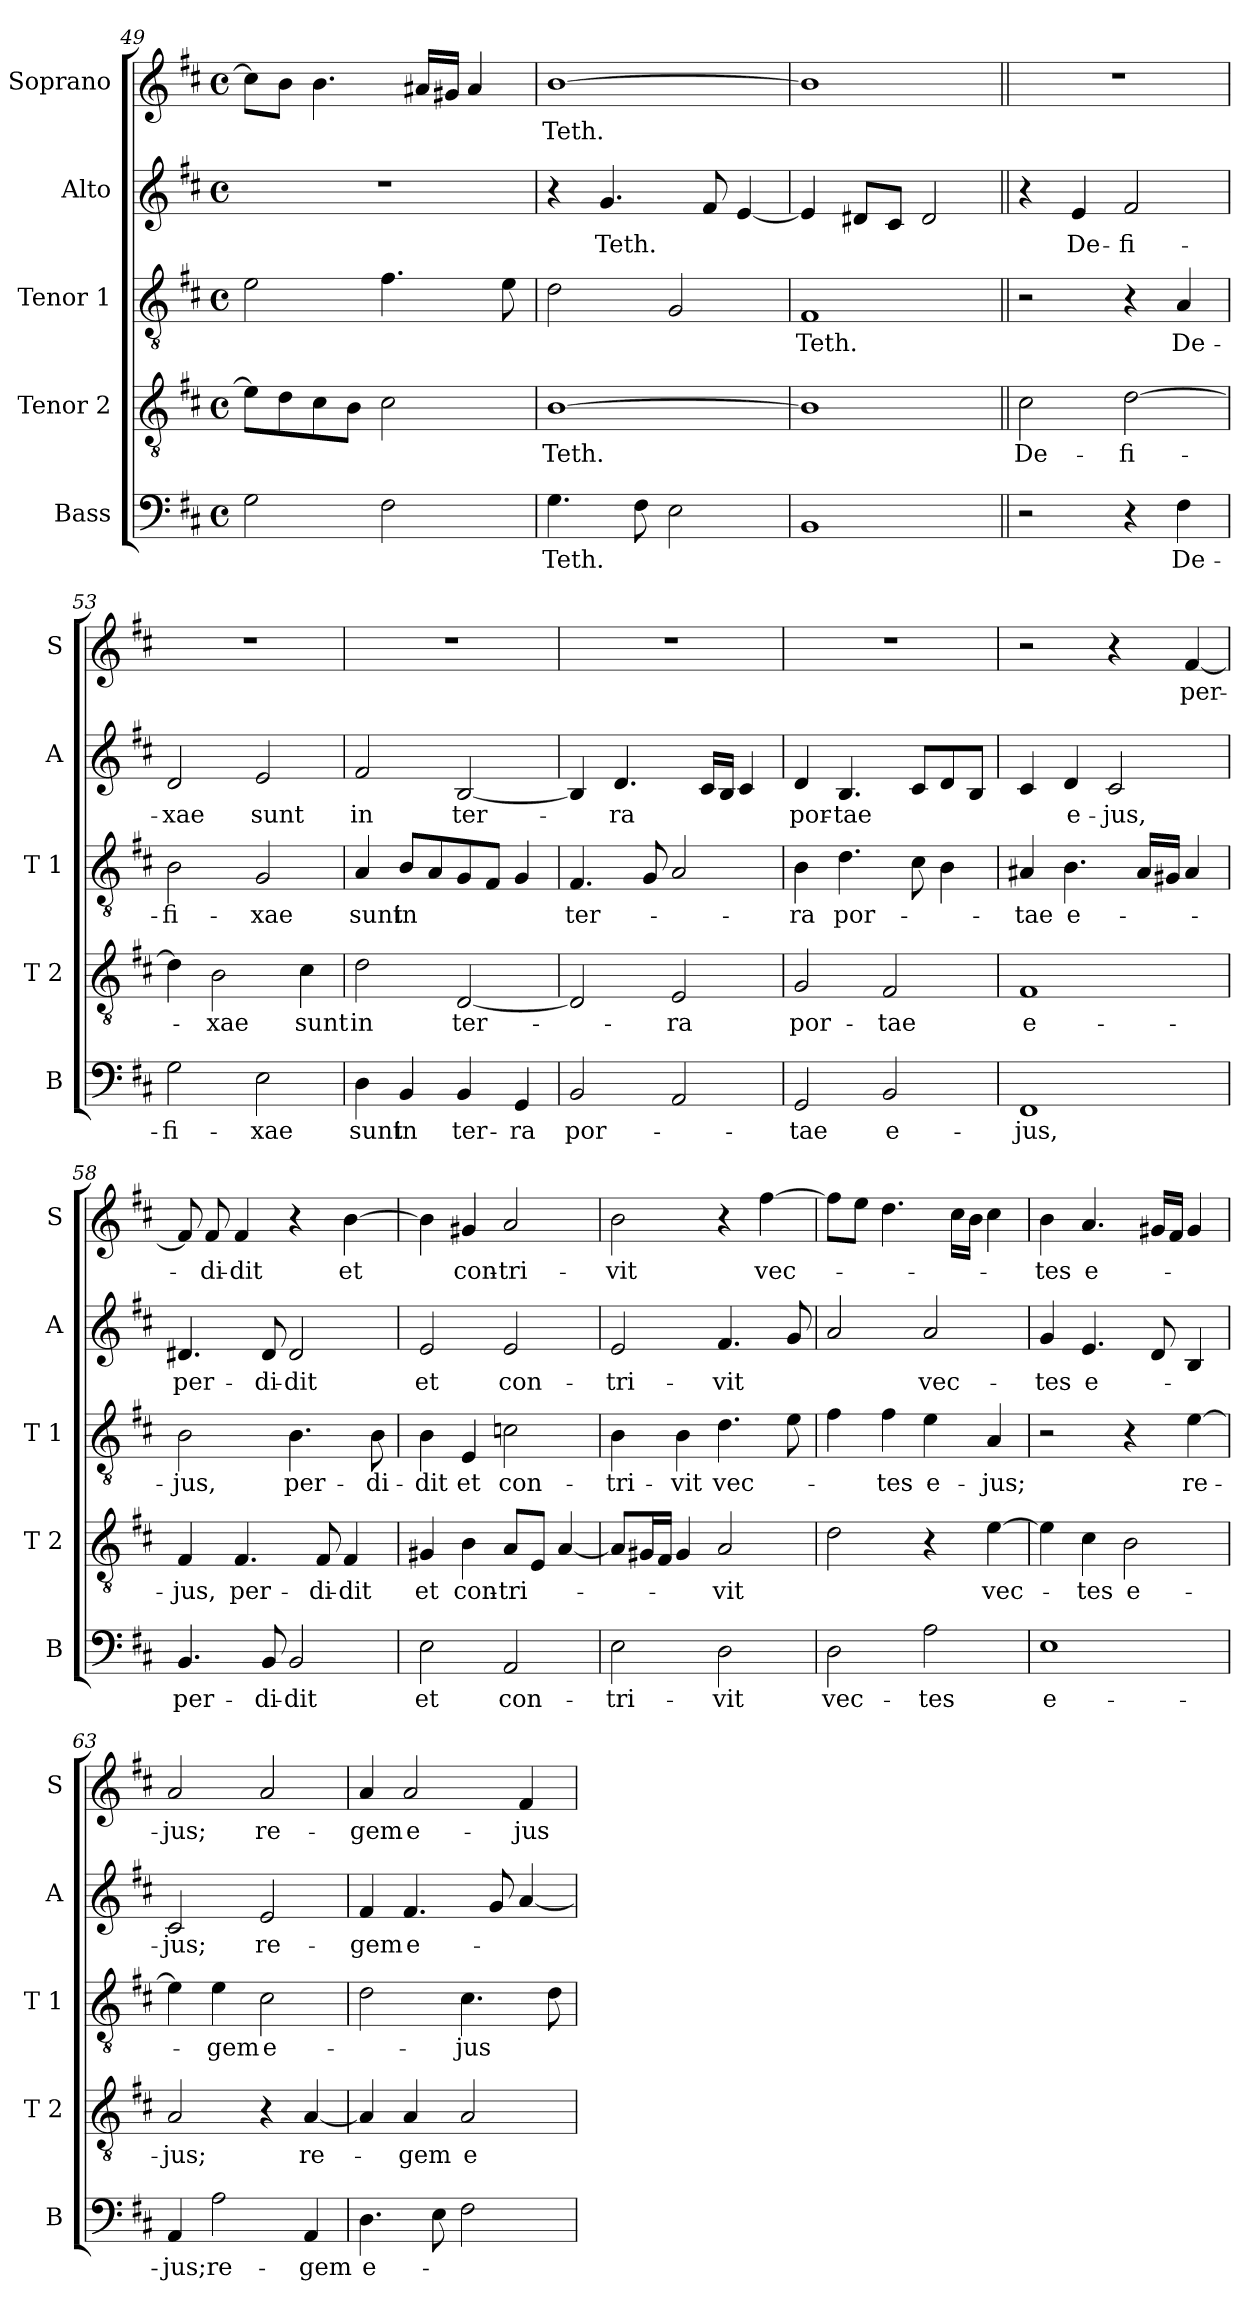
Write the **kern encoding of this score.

**kern	**text	**kern	**text	**kern	**text	**kern	**text	**kern	**text
*part5	*part5	*part4	*part4	*part3	*part3	*part2	*part2	*part1	*part1
*staff5	*staff5	*staff4	*staff4	*staff3	*staff3	*staff2	*staff2	*staff1	*staff1
*I"Bass	*	*I"Tenor 2	*	*I"Tenor 1	*	*I"Alto	*	*I"Soprano	*
*I'B	*	*I'T 2	*	*I'T 1	*	*I'A	*	*I'S	*
*clefF4	*	*clefGv2	*	*clefGv2	*	*clefG2	*	*clefG2	*
*k[f#c#]	*	*k[f#c#]	*	*k[f#c#]	*	*k[f#c#]	*	*k[f#c#]	*
*b:	*	*b:	*	*b:	*	*b:	*	*b:	*
*M4/4	*	*M4/4	*	*M4/4	*	*M4/4	*	*M4/4	*
*met(c)	*	*met(c)	*	*met(c)	*	*met(c)	*	*met(c)	*
=49	=49	=49	=49	=49	=49	=49	=49	=49	=49
2G\	.	8e\L]	.	2e\	.	1r	.	8cc#\L]	.
.	.	8d\	.	.	.	.	.	8b\J	.
.	.	8c#\	.	.	.	.	.	4.b\	.
.	.	8B\J	.	.	.	.	.	.	.
2F#\	.	2c#\	.	4.f#\	.	.	.	.	.
.	.	.	.	.	.	.	.	16a#X/LL	.
.	.	.	.	.	.	.	.	16g#X/JJ	.
.	.	.	.	.	.	.	.	4a#/	.
.	.	.	.	8e\	.	.	.	.	.
=50	=50	=50	=50	=50	=50	=50	=50	=50	=50
!	!LO:LY:b	!	!LO:LY:b	!	!	!	!	!	!LO:LY:b
4.G\	Teth.	[1B	Teth.	2d\	.	4r	.	[1b	Teth.
!	!	!	!	!	!	!	!LO:LY:b	!	!
.	.	.	.	.	.	4.g/	Teth.	.	.
8F#\	.	.	.	.	.	.	.	.	.
2E\	.	.	.	2G/	.	.	.	.	.
.	.	.	.	.	.	8f#/	.	.	.
.	.	.	.	.	.	[4e/	.	.	.
=51	=51	=51	=51	=51	=51	=51	=51	=51	=51
!	!	!	!	!	!LO:LY:b	!	!	!	!
1BB	.	1B]	.	1F#	Teth.	4e/]	.	1b]	.
.	.	.	.	.	.	8d#X/L	.	.	.
.	.	.	.	.	.	8c#/J	.	.	.
.	.	.	.	.	.	2d#/	.	.	.
!!LO:LB:g=z
=52||	=52||	=52||	=52||	=52||	=52||	=52||	=52||	=52||	=52||
!	!	!	!LO:LY:b	!	!	!	!	!	!
2r	.	2c#\	De-	2r	.	4r	.	1r	.
!	!	!	!	!	!	!	!LO:LY:b	!	!
.	.	.	.	.	.	4e/	De-	.	.
!	!	!	!LO:LY:b	!	!	!	!LO:LY:b	!	!
4r	.	[2d\	-fi-	4r	.	2f#/	-fi-	.	.
!	!LO:LY:b	!	!	!	!LO:LY:b	!	!	!	!
4F#\	De-	.	.	4A/	De-	.	.	.	.
=53	=53	=53	=53	=53	=53	=53	=53	=53	=53
!	!LO:LY:b	!	!	!	!LO:LY:b	!	!LO:LY:b	!	!
2G\	-fi-	4d\]	.	2B\	-fi-	2d/	-xae	1r	.
!	!	!	!LO:LY:b	!	!	!	!	!	!
.	.	2B\	-xae	.	.	.	.	.	.
!	!LO:LY:b	!	!	!	!LO:LY:b	!	!LO:LY:b	!	!
2E\	-xae	.	.	2G/	-xae	2e/	sunt	.	.
!	!	!	!LO:LY:b	!	!	!	!	!	!
.	.	4c#\	sunt	.	.	.	.	.	.
=54	=54	=54	=54	=54	=54	=54	=54	=54	=54
!	!LO:LY:b	!	!LO:LY:b	!	!LO:LY:b	!	!LO:LY:b	!	!
4D\	sunt	2d\	in	4A/	sunt	2f#/	in	1r	.
!	!LO:LY:b	!	!	!	!LO:LY:b	!	!	!	!
4BB/	in	.	.	8B/L	in	.	.	.	.
.	.	.	.	8A/	.	.	.	.	.
!	!LO:LY:b	!	!LO:LY:b	!	!	!	!LO:LY:b	!	!
4BB/	ter-	[2D/	ter-	8G/	.	[2B/	ter-	.	.
.	.	.	.	8F#/J	.	.	.	.	.
!	!LO:LY:b	!	!	!	!	!	!	!	!
4GG/	-ra	.	.	4G/	.	.	.	.	.
=55	=55	=55	=55	=55	=55	=55	=55	=55	=55
!	!LO:LY:b	!	!	!	!LO:LY:b	!	!	!	!
2BB/	por-	2D/]	.	4.F#/	ter-	4B/]	.	1r	.
!	!	!	!	!	!	!	!LO:LY:b	!	!
.	.	.	.	.	.	4.d/	-ra	.	.
.	.	.	.	8G/	.	.	.	.	.
!	!	!	!LO:LY:b	!	!	!	!	!	!
2AA/	.	2E/	-ra	2A/	.	.	.	.	.
.	.	.	.	.	.	16c#/LL	.	.	.
.	.	.	.	.	.	16B/JJ	.	.	.
.	.	.	.	.	.	4c#/	.	.	.
=56	=56	=56	=56	=56	=56	=56	=56	=56	=56
!	!LO:LY:b	!	!LO:LY:b	!	!LO:LY:b	!	!LO:LY:b	!	!
2GG/	-tae	2G/	por-	4B\	-ra	4d/	por-	1r	.
!	!	!	!	!	!LO:LY:b	!	!LO:LY:b	!	!
.	.	.	.	4.d\	por-	4.B/	-tae	.	.
!	!LO:LY:b	!	!LO:LY:b	!	!	!	!	!	!
2BB/	e-	2F#/	-tae	.	.	.	.	.	.
.	.	.	.	8c#\	.	8c#/L	.	.	.
.	.	.	.	4B\	.	8d/	.	.	.
.	.	.	.	.	.	8B/J	.	.	.
=57	=57	=57	=57	=57	=57	=57	=57	=57	=57
!	!LO:LY:b	!	!LO:LY:b	!	!LO:LY:b	!	!	!	!
1FF#	-jus,	1F#	e-	4A#X/	-tae	4c#/	.	2r	.
!	!	!	!	!	!LO:LY:b	!	!LO:LY:b	!	!
.	.	.	.	4.B\	e-	4d/	e-	.	.
!	!	!	!	!	!	!	!LO:LY:b	!	!
.	.	.	.	.	.	2c#/	-jus,	4r	.
.	.	.	.	16A#/LL	.	.	.	.	.
.	.	.	.	16G#X/JJ	.	.	.	.	.
!	!	!	!	!	!	!	!	!	!LO:LY:b
.	.	.	.	4A#/	.	.	.	[4f#/	per-
=58	=58	=58	=58	=58	=58	=58	=58	=58	=58
!	!LO:LY:b	!	!LO:LY:b	!	!LO:LY:b	!	!LO:LY:b	!	!
4.BB/	per-	4F#/	-jus,	2B\	-jus,	4.d#X/	per-	8f#/]	.
!	!	!	!	!	!	!	!	!	!LO:LY:b
.	.	.	.	.	.	.	.	8f#/	-di-
!	!	!	!LO:LY:b	!	!	!	!	!	!LO:LY:b
.	.	4.F#/	per-	.	.	.	.	4f#/	-dit
!	!LO:LY:b	!	!	!	!	!	!LO:LY:b	!	!
8BB/	-di-	.	.	.	.	8d#/	-di-	.	.
!	!LO:LY:b	!	!	!	!LO:LY:b	!	!LO:LY:b	!	!
2BB/	-dit	.	.	4.B\	per-	2d#/	-dit	4r	.
!	!	!	!LO:LY:b	!	!	!	!	!	!
.	.	8F#/	-di-	.	.	.	.	.	.
!	!	!	!LO:LY:b	!	!	!	!	!	!LO:LY:b
.	.	4F#/	-dit	.	.	.	.	[4b\	et
!	!	!	!	!	!LO:LY:b	!	!	!	!
.	.	.	.	8B\	-di-	.	.	.	.
!!LO:PB:g=z
=59	=59	=59	=59	=59	=59	=59	=59	=59	=59
!	!LO:LY:b	!	!LO:LY:b	!	!LO:LY:b	!	!LO:LY:b	!	!
2E\	et	4G#X/	et	4B\	-dit	2e/	et	4b\]	.
!	!	!	!LO:LY:b	!	!LO:LY:b	!	!	!	!LO:LY:b
.	.	4B\	con-	4E/	et	.	.	4g#X/	con-
!	!LO:LY:b	!	!LO:LY:b	!	!LO:LY:b	!	!LO:LY:b	!	!LO:LY:b
2AA/	con-	8A/L	-tri-	2cn\	con-	2e/	con-	2a/	-tri-
.	.	8E/J	.	.	.	.	.	.	.
.	.	[4A/	.	.	.	.	.	.	.
=60	=60	=60	=60	=60	=60	=60	=60	=60	=60
!	!LO:LY:b	!	!	!	!LO:LY:b	!	!LO:LY:b	!	!LO:LY:b
2E\	-tri-	8A/L]	.	4B\	-tri-	2e/	-tri-	2b\	-vit
.	.	16G#X/L	.	.	.	.	.	.	.
.	.	16F#/JJ	.	.	.	.	.	.	.
!	!	!	!	!	!LO:LY:b	!	!	!	!
.	.	4G#/	.	4B\	-vit	.	.	.	.
!	!LO:LY:b	!	!LO:LY:b	!	!LO:LY:b	!	!LO:LY:b	!	!
2D\	-vit	2A/	-vit	4.d\	vec-	4.f#/	-vit	4r	.
!	!	!	!	!	!	!	!	!	!LO:LY:b
.	.	.	.	.	.	.	.	[4ff#\	vec-
.	.	.	.	8e\	.	8g/	.	.	.
=61	=61	=61	=61	=61	=61	=61	=61	=61	=61
!	!LO:LY:b	!	!	!	!	!	!	!	!
2D\	vec-	2d\	.	4f#\	.	2a/	.	8ff#\L]	.
.	.	.	.	.	.	.	.	8ee\J	.
!	!	!	!	!	!LO:LY:b	!	!	!	!
.	.	.	.	4f#\	-tes	.	.	4.dd\	.
!	!LO:LY:b	!	!	!	!LO:LY:b	!	!LO:LY:b	!	!
2A\	-tes	4r	.	4e\	e-	2a/	vec-	.	.
.	.	.	.	.	.	.	.	16cc#\LL	.
.	.	.	.	.	.	.	.	16b\JJ	.
!	!	!	!LO:LY:b	!	!LO:LY:b	!	!	!	!
.	.	[4e\	vec-	4A/	-jus;	.	.	4cc#\	.
=62	=62	=62	=62	=62	=62	=62	=62	=62	=62
!	!LO:LY:b	!	!	!	!	!	!LO:LY:b	!	!LO:LY:b
1E	e-	4e\]	.	2r	.	4g/	-tes	4b\	-tes
!	!	!	!LO:LY:b	!	!	!	!LO:LY:b	!	!LO:LY:b
.	.	4c#\	-tes	.	.	4.e/	e-	4.a/	e-
!	!	!	!LO:LY:b	!	!	!	!	!	!
.	.	2B\	e-	4r	.	.	.	.	.
.	.	.	.	.	.	8d/	.	16g#X/LL	.
.	.	.	.	.	.	.	.	16f#/JJ	.
!	!	!	!	!	!LO:LY:b	!	!	!	!
.	.	.	.	[4e\	re-	4B/	.	4g#/	.
=63	=63	=63	=63	=63	=63	=63	=63	=63	=63
!	!LO:LY:b	!	!LO:LY:b	!	!	!	!LO:LY:b	!	!LO:LY:b
4AA/	-jus;	2A/	-jus;	4e\]	.	2c#/	-jus;	2a/	-jus;
!	!LO:LY:b	!	!	!	!LO:LY:b	!	!	!	!
2A\	re-	.	.	4e\	-gem	.	.	.	.
!	!	!	!	!	!LO:LY:b	!	!LO:LY:b	!	!LO:LY:b
.	.	4r	.	2c#\	e-	2e/	re-	2a/	re-
!	!LO:LY:b	!	!LO:LY:b	!	!	!	!	!	!
4AA/	-gem	[4A/	re-	.	.	.	.	.	.
=64	=64	=64	=64	=64	=64	=64	=64	=64	=64
!	!LO:LY:b	!	!	!	!	!	!LO:LY:b	!	!LO:LY:b
4.D\	e-	4A/]	.	2d\	.	4f#/	-gem	4a/	-gem
!	!	!	!LO:LY:b	!	!	!	!LO:LY:b	!	!LO:LY:b
.	.	4A/	-gem	.	.	4.f#/	e-	2a/	e-
8E\	.	.	.	.	.	.	.	.	.
!	!	!	!LO:LY:b	!	!LO:LY:b	!	!	!	!
2F#\	.	2A/	e-	4.c#\	-jus	.	.	.	.
.	.	.	.	.	.	8g/	.	.	.
!	!	!	!	!	!	!	!	!	!LO:LY:b
.	.	.	.	.	.	[4a/	.	4f#/	-jus
.	.	.	.	8d\	.	.	.	.	.
=	=	=	=	=	=	=	=	=	=
*-	*-	*-	*-	*-	*-	*-	*-	*-	*-
